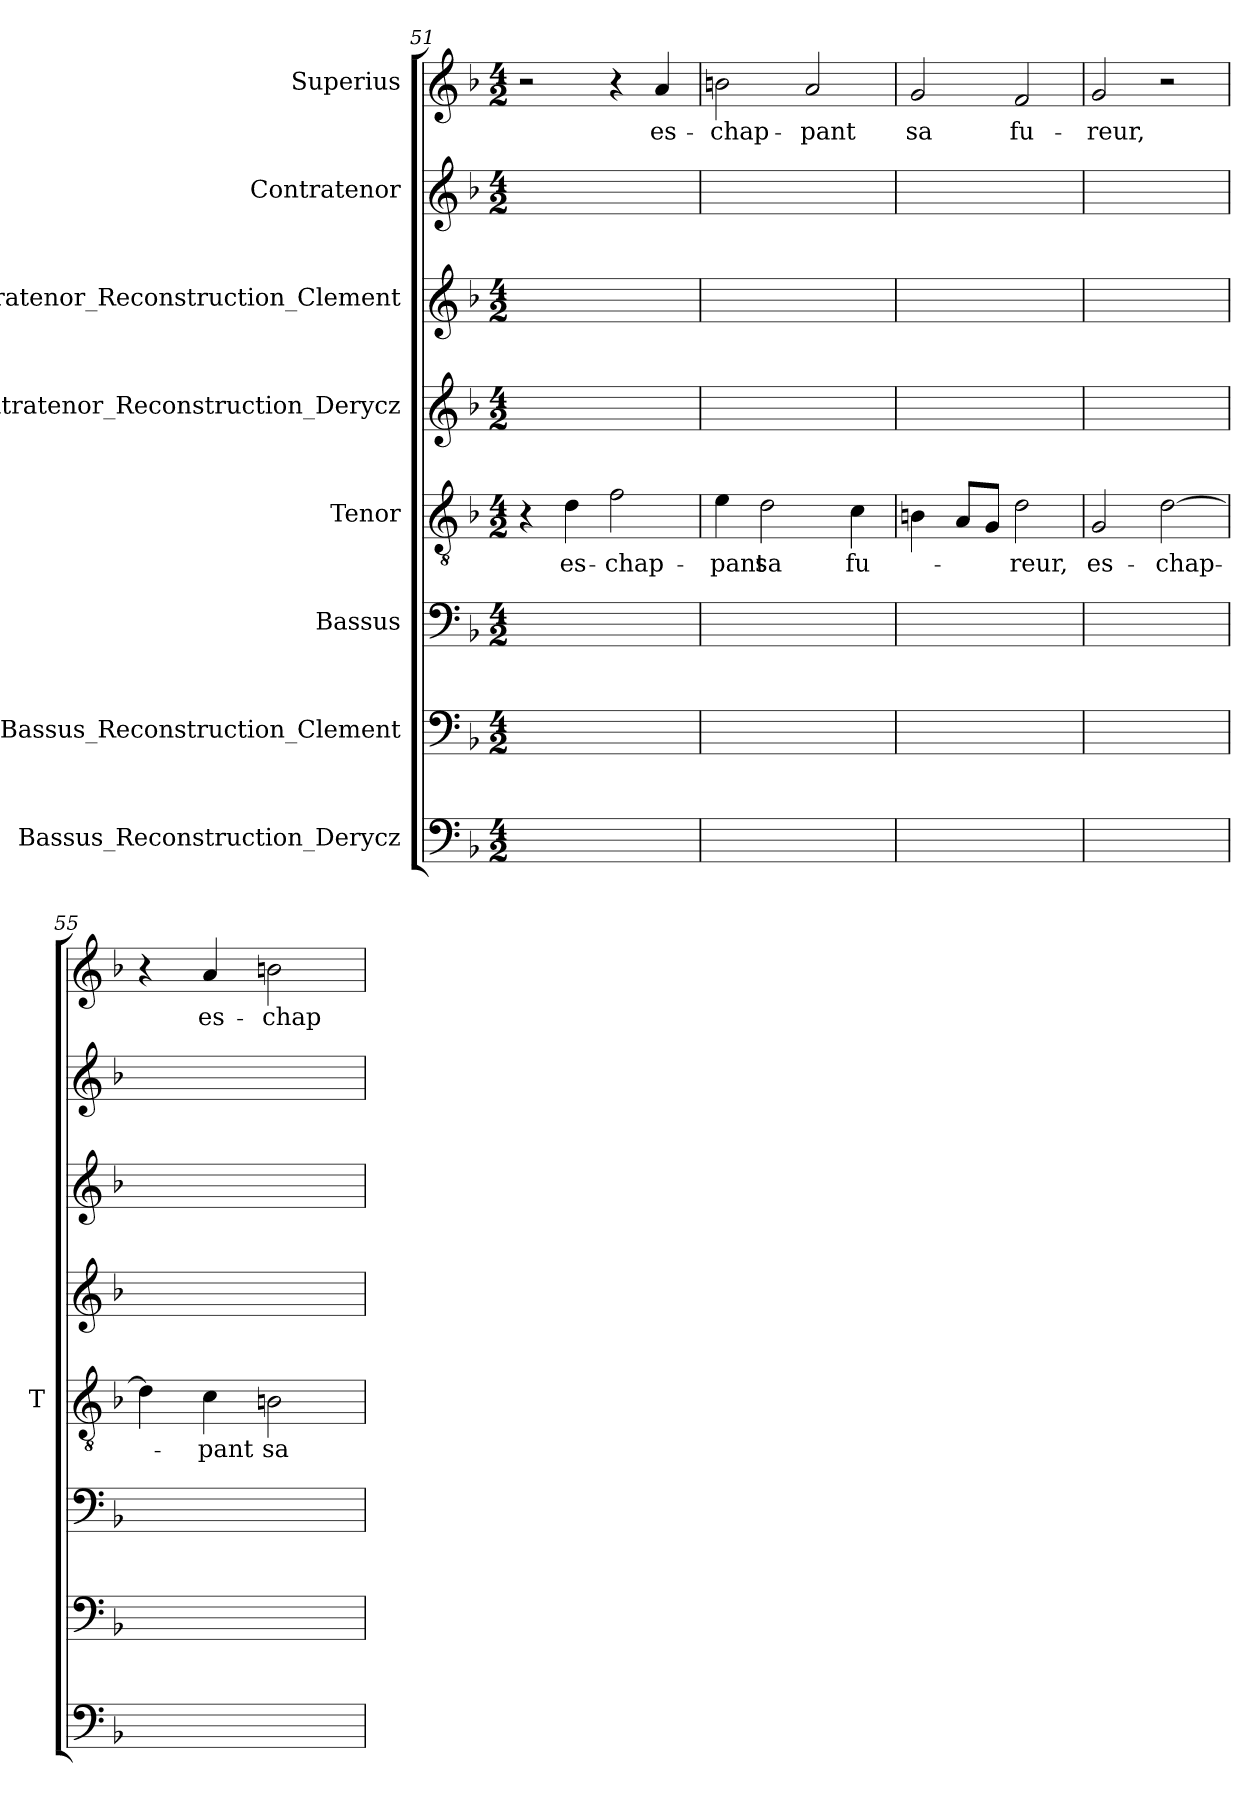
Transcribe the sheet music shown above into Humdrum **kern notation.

**kern	**kern	**kern	**kern	**text	**kern	**kern	**kern	**kern	**text
*part8	*part7	*part6	*part5	*part5	*part4	*part3	*part2	*part1	*part1
*staff8	*staff7	*staff6	*staff5	*staff5	*staff4	*staff3	*staff2	*staff1	*staff1
*I"Bassus_Reconstruction_Derycz	*I"Bassus_Reconstruction_Clement	*I"Bassus	*I"Tenor	*	*I"Contratenor_Reconstruction_Derycz	*I"Contratenor_Reconstruction_Clement	*I"Contratenor	*I"Superius	*
*	*	*	*I'T	*	*	*	*	*	*
*clefF4	*clefF4	*clefF4	*clefGv2	*	*clefG2	*clefG2	*clefG2	*clefG2	*
*k[b-]	*k[b-]	*k[b-]	*k[b-]	*	*k[b-]	*k[b-]	*k[b-]	*k[b-]	*
*M4/2	*M4/2	*M4/2	*M4/2	*	*M4/2	*M4/2	*M4/2	*M4/2	*
=51	=51	=51	=51	=51	=51	=51	=51	=51	=51
1ryy	1ryy	1ryy	4r	.	1ryy	1ryy	1ryy	2r	.
.	.	.	4d	es-	.	.	.	.	.
.	.	.	2f	chap-	.	.	.	4r	.
.	.	.	.	.	.	.	.	4a	es-
=52	=52	=52	=52	=52	=52	=52	=52	=52	=52
1ryy	1ryy	1ryy	4e	-pant	1ryy	1ryy	1ryy	2bn	chap-
.	.	.	2d	-sa	.	.	.	.	.
.	.	.	.	.	.	.	.	2a	-pant
.	.	.	4c	fu-	.	.	.	.	.
=53	=53	=53	=53	=53	=53	=53	=53	=53	=53
1ryy	1ryy	1ryy	4Bn	.	1ryy	1ryy	1ryy	2g	-sa
.	.	.	8AL	.	.	.	.	.	.
.	.	.	8GJ	.	.	.	.	.	.
.	.	.	2d	-reur,	.	.	.	2f	fu-
=54	=54	=54	=54	=54	=54	=54	=54	=54	=54
1ryy	1ryy	1ryy	2G	es-	1ryy	1ryy	1ryy	2g	-reur,
.	.	.	[2d	chap-	.	.	.	2r	.
=55	=55	=55	=55	=55	=55	=55	=55	=55	=55
1ryy	1ryy	1ryy	4d]	.	1ryy	1ryy	1ryy	4r	.
.	.	.	4c	-pant	.	.	.	4a	es-
.	.	.	2Bn	-sa	.	.	.	2bn	-chap
=	=	=	=	=	=	=	=	=	=
*-	*-	*-	*-	*-	*-	*-	*-	*-	*-
